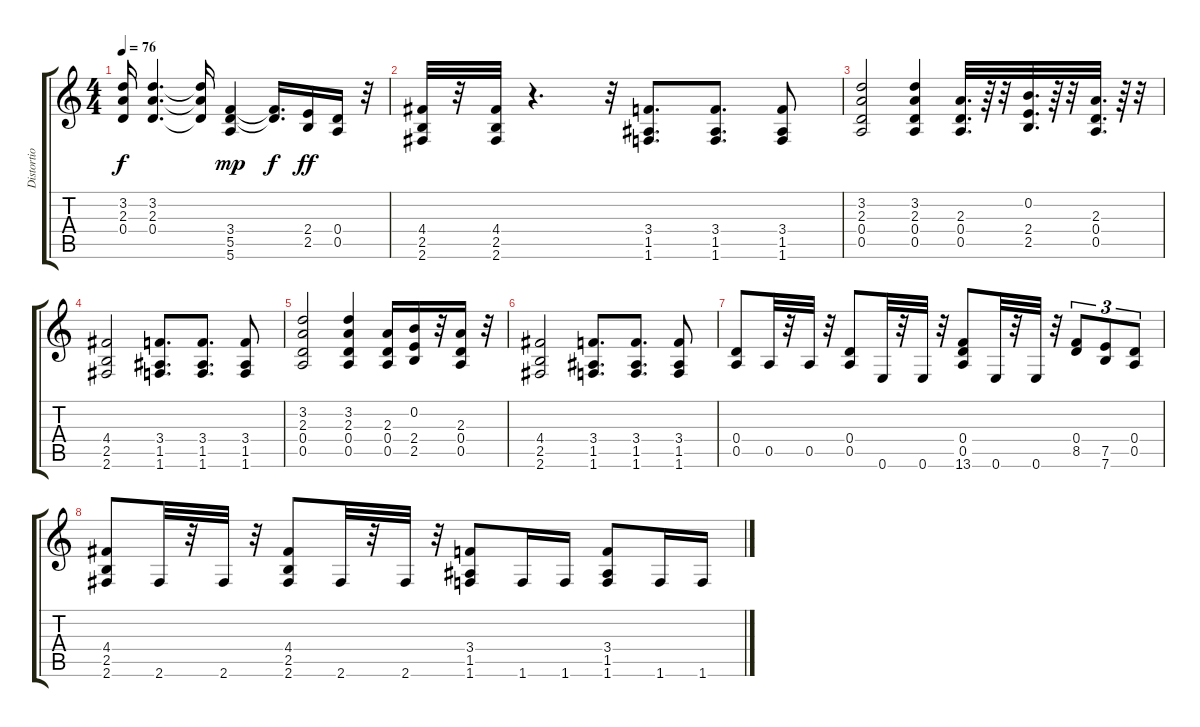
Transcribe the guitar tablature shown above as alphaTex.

\track ("Distortio" "Distortio") {instrument distortionguitar}
\staff {score tabs}
\tuning (E4 B3 G3 D3 A2 E2) {hide}
\ts (4 4)
\tempo 76
\clef g2
\ks c
(3.2 2.3 0.4).16{dy f} (3.2 2.3 0.4).4{d} (3.2{t} 2.3{t} 0.4{t}).16 (3.4 5.5 5.6).4{dy mp} (3.4{t} 5.5{t}).16{d dy f} (2.4 2.5).16{dy ff} (0.4 0.5).16 r.32 |
(4.4 2.5 2.6).32 r.32 (4.4 2.5 2.6).32 r.4{d} r.32 (3.4 1.5 1.6).8{d} (3.4 1.5 1.6).8{d} (3.4 1.5 1.6).8 |
(3.2 2.3 0.4 0.5).2 (3.2 2.3 0.4 0.5).4 (2.3 0.4 0.5).32{d} r.64 r.32 (0.2 2.4 2.5).32{d} r.64 r.32 (2.3 0.4 0.5).32{d} r.64 r.32 |
(4.4 2.5 2.6).2 (3.4 1.5 1.6).8{d} (3.4 1.5 1.6).8{d} (3.4 1.5 1.6).8 |
(3.2 2.3 0.4 0.5).2 (3.2 2.3 0.4 0.5).4 (2.3 0.4 0.5).16 (0.2 2.4 2.5).16 r.32 (2.3 0.4 0.5).16 r.32 |
(4.4 2.5 2.6).2 (3.4 1.5 1.6).8{d} (3.4 1.5 1.6).8{d} (3.4 1.5 1.6).8 |
(0.4 0.5).8 0.5.32 r.32 0.5.32 r.32 (0.4 0.5).8 0.6.32 r.32 0.6.32 r.32 (0.4 0.5 13.6).8 0.6.32 r.32 0.6.32 r.32 (0.4 8.5).8{tu (3 2)} (7.5 7.6).8{tu (3 2)} (0.4 0.5).8{tu (3 2)} |
(4.4 2.5 2.6).8 2.6.32 r.32 2.6.32 r.32 (4.4 2.5 2.6).8 2.6.32 r.32 2.6.32 r.32 (3.4 1.5 1.6).8 1.6.16 1.6.16 (3.4 1.5 1.6).8 1.6.16 1.6.16
